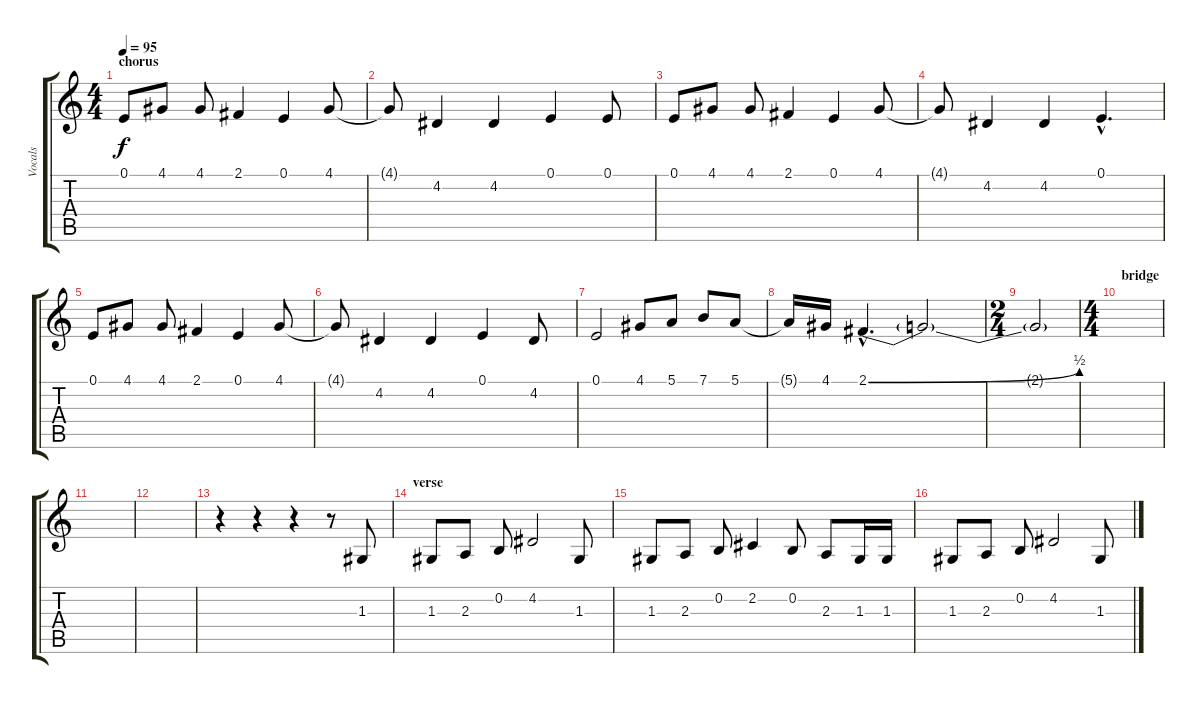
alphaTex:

\track ("Vocals" "Vocals") {instrument lead6voice}
\staff {score tabs}
\tuning (E4 B3 G3 D3 A2 E2) {hide}
\ts (4 4)
\section ("" "chorus")
\tempo 95
\clef g2
\ks c
0.1.8{dy f} 4.1.8 4.1.8 2.1.4 0.1.4 4.1.8 |
4.1{t}.8 4.2.4 4.2.4 0.1.4 0.1.8 |
0.1.8 4.1.8 4.1.8 2.1.4 0.1.4 4.1.8 |
4.1{t}.8 4.2.4 4.2.4 0.1{hac}.4{d} |
0.1.8 4.1.8 4.1.8 2.1.4 0.1.4 4.1.8 |
4.1{t}.8 4.2.4 4.2.4 0.1.4 4.2.8 |
0.1.2 4.1.8 5.1.8 7.1.8 5.1.8 |
5.1{t}.16 4.1.16 2.1{be (bend 0 0 60 2) hac}.4{d} 2.1{t}.2 |
\ts (2 4)
2.1{t}.2 |
\ts (4 4)
\section ("" "bridge")
|
|
|
r.4 r.4 r.4 r.8 1.3.8 |
\section ("" "verse")
1.3.8 2.3.8 0.2.8 4.2.2 1.3.8 |
1.3.8 2.3.8 0.2.8 2.2.4 0.2.8 2.3.8 1.3.16 1.3.16 |
1.3.8 2.3.8 0.2.8 4.2.2 1.3.8
